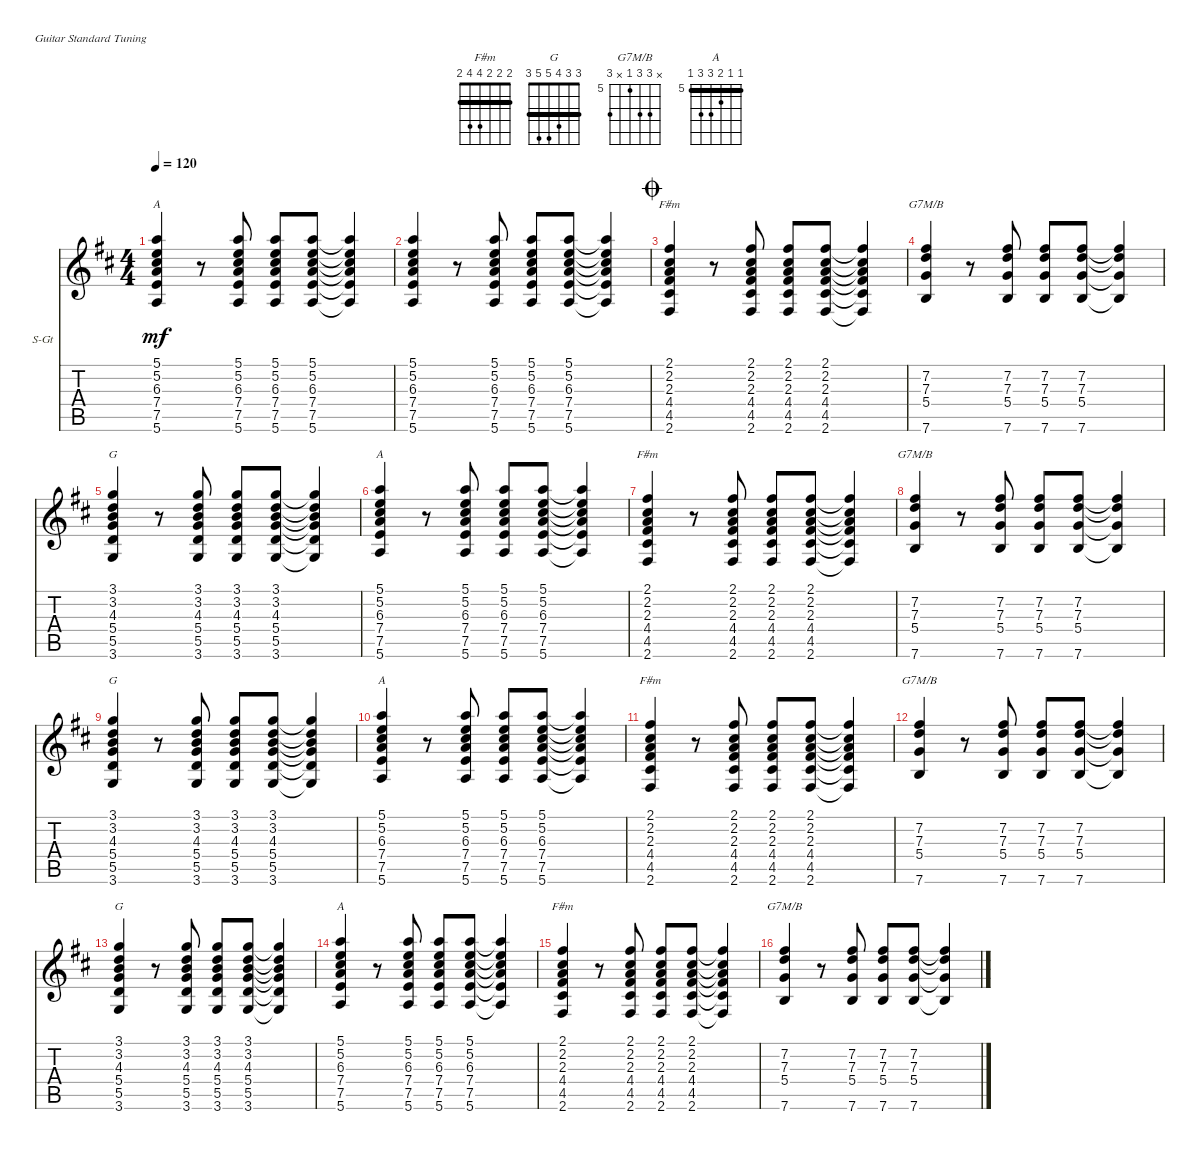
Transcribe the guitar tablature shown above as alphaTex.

\defaultSystemsLayout 4
\bracketExtendMode nobrackets
\firstSystemTrackNameOrientation horizontal
\otherSystemsTrackNameOrientation horizontal
\track ("Rythm Guitar" "S-Gt") {instrument acousticguitarsteel}
\staff {score tabs}
\tuning (E4 B3 G3 D3 A2 E2)
\chord ("F#m" 2 2 2 4 4 2) {showfingering false barre (2 2 2)}
\chord ("G" 3 3 4 5 5 3) {showfingering false barre (3 3)}
\chord ("G7M/B" x 7 7 5 x 7) {firstfret 5 showfingering false}
\chord ("A" 5 5 6 7 7 5) {firstfret 5 showfingering false barre (5 5)}
\ts (4 4)
\tempo 120
\clef g2
\ks d
(5.6 7.5 7.4 6.3 5.2 5.1).4{ch "A" dy mf} r.8 (5.6 7.5 7.4 6.3 5.2 5.1).8 (5.6 7.5 7.4 6.3 5.2 5.1).8 (5.6 7.5 7.4 6.3 5.2 5.1).8 (5.6{t} 7.5{t} 7.4{t} 6.3{t} 5.2{t} 5.1{t}).4 |
(5.6 7.5 7.4 6.3 5.2 5.1).4 r.8 (5.6 7.5 7.4 6.3 5.2 5.1).8 (5.6 7.5 7.4 6.3 5.2 5.1).8 (5.6 7.5 7.4 6.3 5.2 5.1).8 (5.6{t} 7.5{t} 7.4{t} 6.3{t} 5.2{t} 5.1{t}).4 |
\jump coda
(2.6 4.5 4.4 2.3 2.2 2.1).4{ch "F#m"} r.8 (2.6 4.5 4.4 2.3 2.2 2.1).8 (2.6 4.5 4.4 2.3 2.2 2.1).8 (2.6 4.5 4.4 2.3 2.2 2.1).8 (2.6{t} 4.5{t} 4.4{t} 2.3{t} 2.2{t} 2.1{t}).4 |
(7.6 5.4 7.3 7.2).4{ch "G7M/B"} r.8 (7.6 5.4 7.3 7.2).8 (7.6 5.4 7.3 7.2).8 (7.6 5.4 7.3 7.2).8 (7.6{t} 5.4{t} 7.3{t} 7.2{t}).4 |
(3.6 5.5 5.4 4.3 3.2 3.1).4{ch "G"} r.8 (3.6 5.5 5.4 4.3 3.2 3.1).8 (3.6 5.5 5.4 4.3 3.2 3.1).8 (3.6 5.5 5.4 4.3 3.2 3.1).8 (3.6{t} 5.5{t} 5.4{t} 4.3{t} 3.2{t} 3.1{t}).4 |
(5.6 7.5 7.4 6.3 5.2 5.1).4{ch "A"} r.8 (5.6 7.5 7.4 6.3 5.2 5.1).8 (5.6 7.5 7.4 6.3 5.2 5.1).8 (5.6 7.5 7.4 6.3 5.2 5.1).8 (5.6{t} 7.5{t} 7.4{t} 6.3{t} 5.2{t} 5.1{t}).4 |
(2.6 4.5 4.4 2.3 2.2 2.1).4{ch "F#m"} r.8 (2.6 4.5 4.4 2.3 2.2 2.1).8 (2.6 4.5 4.4 2.3 2.2 2.1).8 (2.6 4.5 4.4 2.3 2.2 2.1).8 (2.6{t} 4.5{t} 4.4{t} 2.3{t} 2.2{t} 2.1{t}).4 |
(7.6 5.4 7.3 7.2).4{ch "G7M/B"} r.8 (7.6 5.4 7.3 7.2).8 (7.6 5.4 7.3 7.2).8 (7.6 5.4 7.3 7.2).8 (7.6{t} 5.4{t} 7.3{t} 7.2{t}).4 |
(3.6 5.5 5.4 4.3 3.2 3.1).4{ch "G"} r.8 (3.6 5.5 5.4 4.3 3.2 3.1).8 (3.6 5.5 5.4 4.3 3.2 3.1).8 (3.6 5.5 5.4 4.3 3.2 3.1).8 (3.6{t} 5.5{t} 5.4{t} 4.3{t} 3.2{t} 3.1{t}).4 |
(5.6 7.5 7.4 6.3 5.2 5.1).4{ch "A"} r.8 (5.6 7.5 7.4 6.3 5.2 5.1).8 (5.6 7.5 7.4 6.3 5.2 5.1).8 (5.6 7.5 7.4 6.3 5.2 5.1).8 (5.6{t} 7.5{t} 7.4{t} 6.3{t} 5.2{t} 5.1{t}).4 |
(2.6 4.5 4.4 2.3 2.2 2.1).4{ch "F#m"} r.8 (2.6 4.5 4.4 2.3 2.2 2.1).8 (2.6 4.5 4.4 2.3 2.2 2.1).8 (2.6 4.5 4.4 2.3 2.2 2.1).8 (2.6{t} 4.5{t} 4.4{t} 2.3{t} 2.2{t} 2.1{t}).4 |
(7.6 5.4 7.3 7.2).4{ch "G7M/B"} r.8 (7.6 5.4 7.3 7.2).8 (7.6 5.4 7.3 7.2).8 (7.6 5.4 7.3 7.2).8 (7.6{t} 5.4{t} 7.3{t} 7.2{t}).4 |
(3.6 5.5 5.4 4.3 3.2 3.1).4{ch "G"} r.8 (3.6 5.5 5.4 4.3 3.2 3.1).8 (3.6 5.5 5.4 4.3 3.2 3.1).8 (3.6 5.5 5.4 4.3 3.2 3.1).8 (3.6{t} 5.5{t} 5.4{t} 4.3{t} 3.2{t} 3.1{t}).4 |
(5.6 7.5 7.4 6.3 5.2 5.1).4{ch "A"} r.8 (5.6 7.5 7.4 6.3 5.2 5.1).8 (5.6 7.5 7.4 6.3 5.2 5.1).8 (5.6 7.5 7.4 6.3 5.2 5.1).8 (5.6{t} 7.5{t} 7.4{t} 6.3{t} 5.2{t} 5.1{t}).4 |
(2.6 4.5 4.4 2.3 2.2 2.1).4{ch "F#m"} r.8 (2.6 4.5 4.4 2.3 2.2 2.1).8 (2.6 4.5 4.4 2.3 2.2 2.1).8 (2.6 4.5 4.4 2.3 2.2 2.1).8 (2.6{t} 4.5{t} 4.4{t} 2.3{t} 2.2{t} 2.1{t}).4 |
(7.6 5.4 7.3 7.2).4{ch "G7M/B"} r.8 (7.6 5.4 7.3 7.2).8 (7.6 5.4 7.3 7.2).8 (7.6 5.4 7.3 7.2).8 (7.6{t} 5.4{t} 7.3{t} 7.2{t}).4
